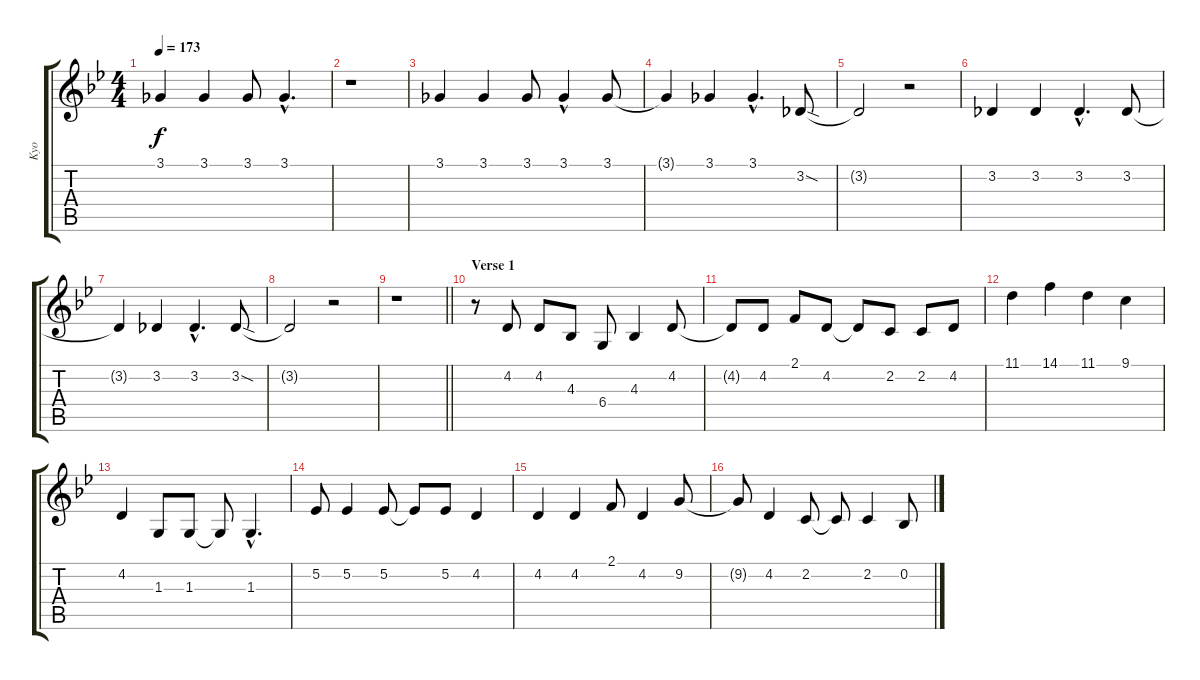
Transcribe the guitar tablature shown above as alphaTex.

\track ("Kyo" "Kyo") {instrument sopranosax}
\staff {score tabs}
\tuning (Eb4 Bb3 Gb3 Db3 Ab2 Db2) {hide}
\ts (4 4)
\tempo 173
\clef g2
\ks bb
3.1.4{dy f} 3.1.4 3.1.8 3.1{hac}.4{d} |
r.1 |
3.1.4 3.1.4 3.1.8 3.1{hac}.4 3.1.8 |
3.1{t}.4 3.1.4 3.1{hac}.4{d} 3.2{sod}.8 |
3.2{t}.2 r.2 |
3.2.4 3.2.4 3.2{hac}.4{d} 3.2.8 |
3.2{t}.4 3.2.4 3.2{hac}.4{d} 3.2{sod}.8 |
3.2{t}.2 r.2 |
\barLineRight lightlight
r.1 |
\section ("" "Verse 1")
r.8 4.2.8 4.2.8 4.3.8 6.4.8 4.3.4 4.2.8 |
4.2{t}.8 4.2.8 2.1.8 4.2.8 4.2{t}.8 2.2.8 2.2.8 4.2.8 |
11.1.4 14.1.4 11.1.4 9.1.4 |
4.2.4 1.3.8 1.3.8 1.3{t}.8 1.3{hac}.4{d} |
5.2.8 5.2.4 5.2.8 5.2{t}.8 5.2.8 4.2.4 |
4.2.4 4.2.4 2.1.8 4.2.4 9.2.8 |
9.2{t}.8 4.2.4 2.2.8 2.2{t}.8 2.2.4 0.2.8
